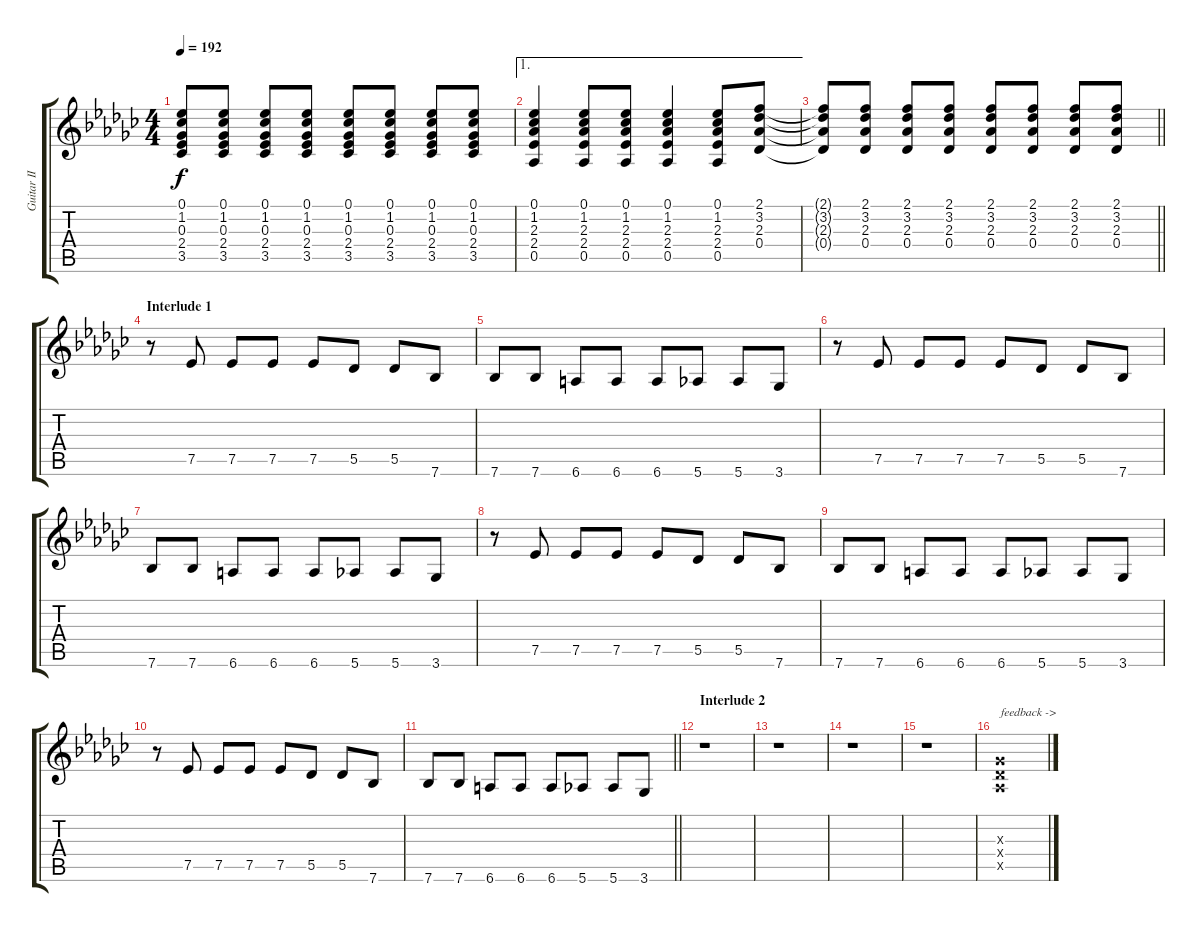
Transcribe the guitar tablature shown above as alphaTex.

\track ("Guitar II" "Guitar II") {instrument distortionguitar}
\staff {score tabs}
\tuning (Eb4 Bb3 Gb3 Db3 Ab2 Eb2) {hide}
\ts (4 4)
\tempo 192
\clef g2
\ks ebminor
(0.1{t} 1.2{t} 0.3{t} 2.4{t} 3.5{t}).8{dy f} (0.1 1.2 0.3 2.4 3.5).8 (0.1 1.2 0.3 2.4 3.5).8 (0.1 1.2 0.3 2.4 3.5).8 (0.1 1.2 0.3 2.4 3.5).8 (0.1 1.2 0.3 2.4 3.5).8 (0.1 1.2 0.3 2.4 3.5).8 (0.1 1.2 0.3 2.4 3.5).8 |
\ae 1
(0.1 1.2 2.3 2.4 0.5).4 (0.1 1.2 2.3 2.4 0.5).8 (0.1 1.2 2.3 2.4 0.5).8 (0.1 1.2 2.3 2.4 0.5).4 (0.1 1.2 2.3 2.4 0.5).8 (2.1 3.2 2.3 0.4).8 |
\barLineRight lightlight
(2.1{t} 3.2{t} 2.3{t} 0.4{t}).8 (2.1 3.2 2.3 0.4).8 (2.1 3.2 2.3 0.4).8 (2.1 3.2 2.3 0.4).8 (2.1 3.2 2.3 0.4).8 (2.1 3.2 2.3 0.4).8 (2.1 3.2 2.3 0.4).8 (2.1 3.2 2.3 0.4).8 |
\section ("" "Interlude 1")
r.8{instrument distortionguitar} 7.5.8 7.5.8 7.5.8 7.5.8 5.5.8 5.5.8 7.6.8 |
7.6.8 7.6.8 6.6.8 6.6.8 6.6.8 5.6.8 5.6.8 3.6.8 |
r.8 7.5.8 7.5.8 7.5.8 7.5.8 5.5.8 5.5.8 7.6.8 |
7.6.8 7.6.8 6.6.8 6.6.8 6.6.8 5.6.8 5.6.8 3.6.8 |
r.8 7.5.8 7.5.8 7.5.8 7.5.8 5.5.8 5.5.8 7.6.8 |
7.6.8 7.6.8 6.6.8 6.6.8 6.6.8 5.6.8 5.6.8 3.6.8 |
r.8 7.5.8 7.5.8 7.5.8 7.5.8 5.5.8 5.5.8 7.6.8 |
\barLineRight lightlight
7.6.8 7.6.8 6.6.8 6.6.8 6.6.8 5.6.8 5.6.8 3.6.8 |
\section ("" "Interlude 2")
r.1 |
r.1 |
r.1 |
r.1 |
(0.3{x} 0.4{x} 0.5{x}).1{txt "feedback ->"}
